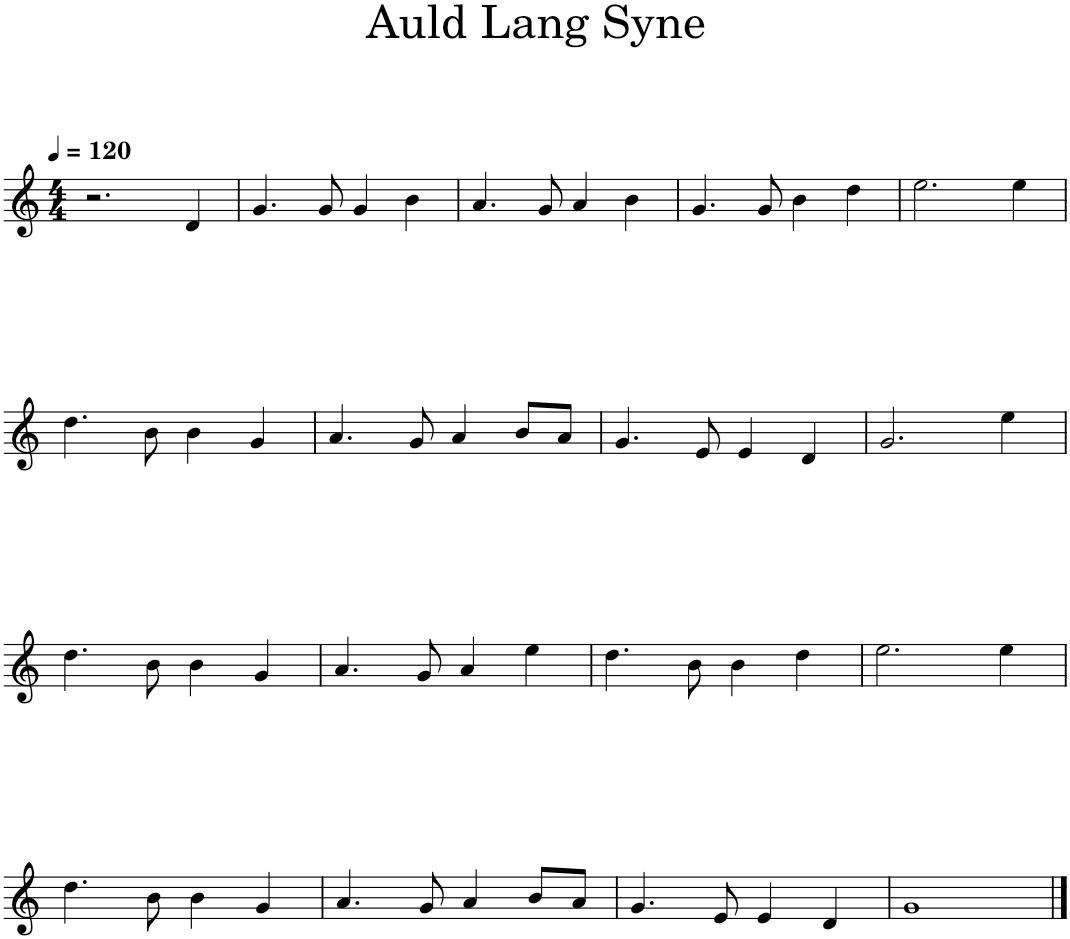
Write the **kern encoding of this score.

**kern
*part1
*staff1
*I"Piano
*I'Pno.
*clefG2
*k[]
*M4/4
*MM120
=1
2.r
4d/
=2
4.g/
8g/
4g/
4b\
=3
4.a/
8g/
4a/
4b\
=4
4.g/
8g/
4b\
4dd\
=5
2.ee\
4ee\
!!LO:LB:g=z
=6
4.dd\
8b\
4b\
4g/
=7
4.a/
8g/
4a/
8b/L
8a/J
=8
4.g/
8e/
4e/
4d/
=9
2.g/
4ee\
!!LO:LB:g=z
=10
4.dd\
8b\
4b\
4g/
=11
4.a/
8g/
4a/
4ee\
=12
4.dd\
8b\
4b\
4dd\
=13
2.ee\
4ee\
!!LO:LB:g=z
=14
4.dd\
8b\
4b\
4g/
=15
4.a/
8g/
4a/
8b/L
8a/J
=16
4.g/
8e/
4e/
4d/
=17
1g
==
*-
